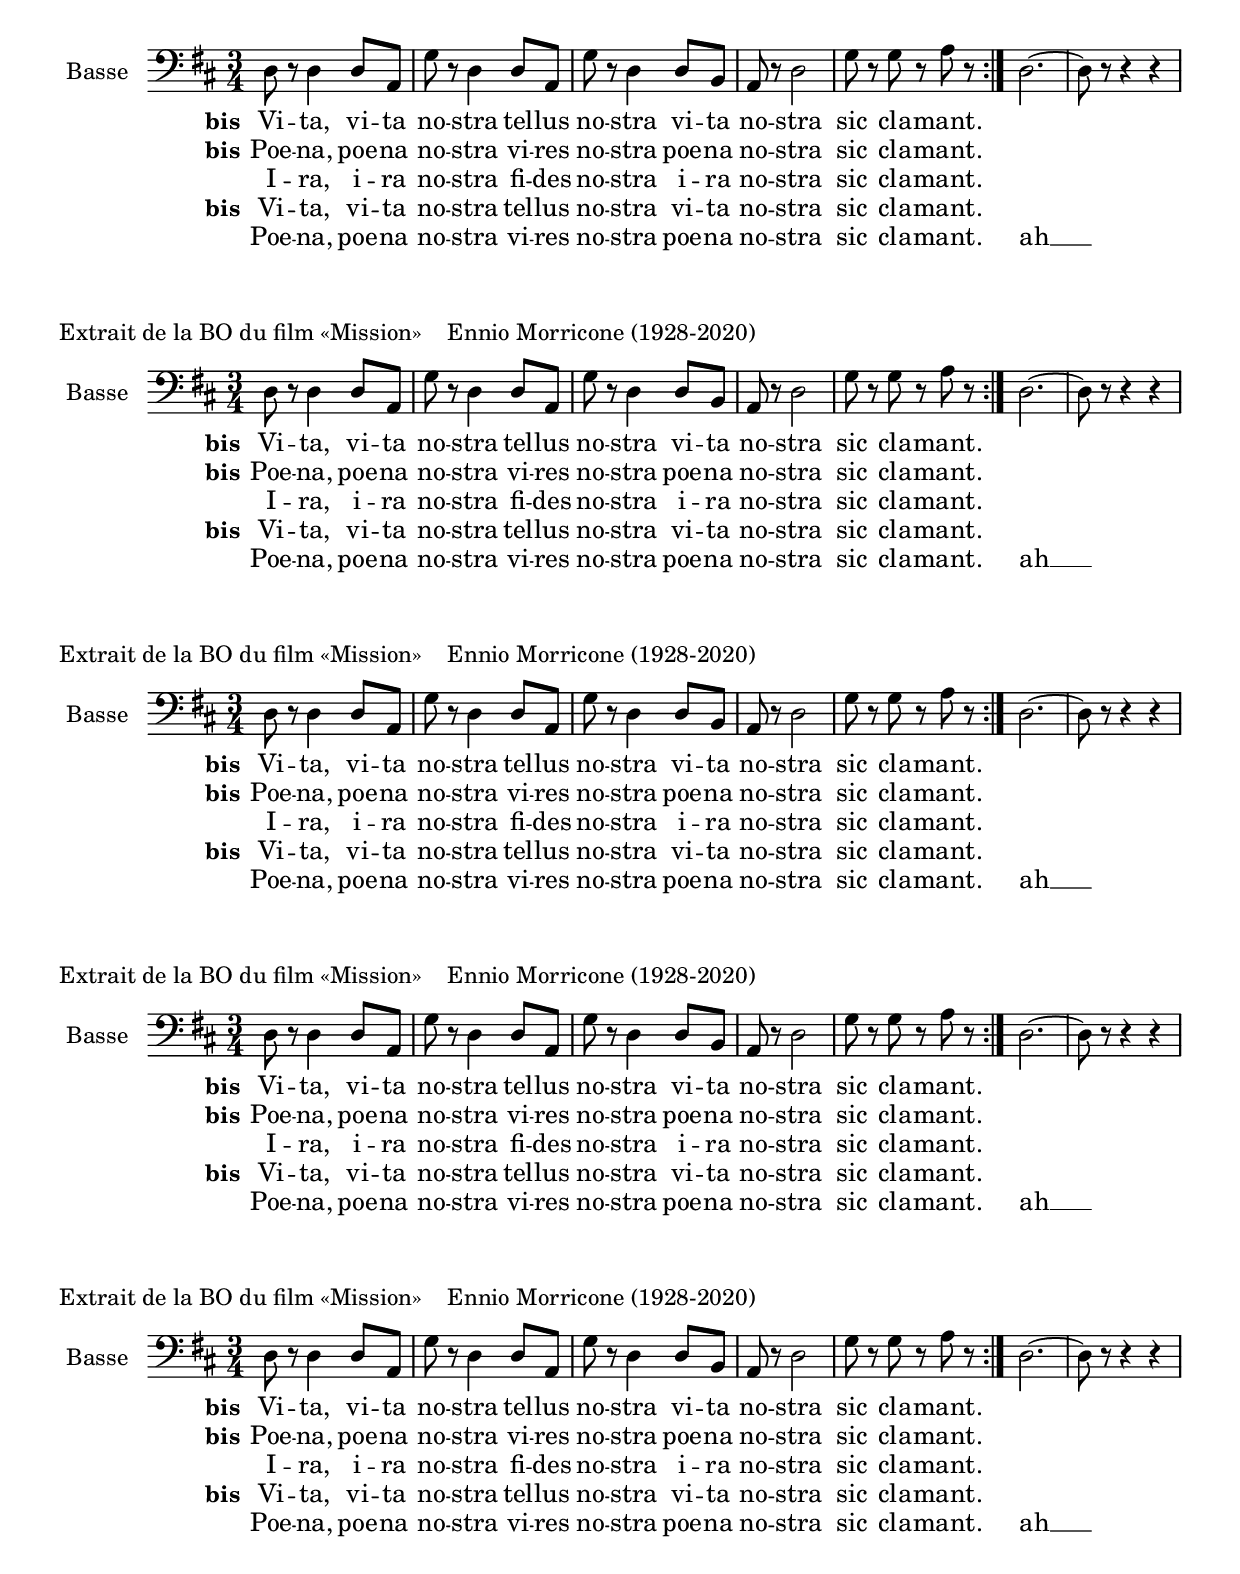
\version "2.18.2"
\include "italiano.ly"


Vita=\lyricmode{
  Vi -- ta, vi -- ta no -- stra tel -- lus no -- stra vi -- ta no -- stra sic cla -- mant.
}

Poena=\lyricmode{
  Poe -- na, poe -- na no -- stra vi -- res no -- stra poe -- na no -- stra sic cla -- mant.
}

Ira=\lyricmode{
  I -- ra, i -- ra no -- stra fi -- des no -- stra i -- ra no -- stra sic cla -- mant.
}
Fin=\lyricmode{
  ah __
}
\score {
\new ChoirStaff <<
	\new Staff <<
	\new Voice="Basse" {
		\set Staff.instrumentName="Basse "
		\set Staff.shortInstrumentName="B "
		\clef "bass"
		\time 3/4
		\key re \major
  		re8 r re4 re8 la, sol r re4 re8 la, sol r re4 re8 si, la, r re2 sol8 r sol r la r 
  		\bar ":|." re2. ~ re8 r r4 r
}
      \new Lyrics \lyricsto "Basse" {
        \set stanza = "bis" \Vita
    }
     \new Lyrics \lyricsto "Basse" {
        \set stanza = "bis" \Poena
    }
      \new Lyrics \lyricsto "Basse" {
        \Ira
    }
      \new Lyrics \lyricsto "Basse" {
        \set stanza = "bis" \Vita
    }
      \new Lyrics \lyricsto "Basse" {
        \Poena \Fin
    }    
	>>


>>
}

\markup " "
\markup " "
\markup " "
\markup " "
\markup " "
\markup " "
\markup " "

\markup "Extrait de la BO du film «Mission»    Ennio Morricone (1928-2020)"



\score {
\new ChoirStaff <<
	\new Staff <<
	\new Voice="Basse" {
		\set Staff.instrumentName="Basse "
		\set Staff.shortInstrumentName="B "
		\clef "bass"
		\time 3/4
		\key re \major
  		re8 r re4 re8 la, sol r re4 re8 la, sol r re4 re8 si, la, r re2 sol8 r sol r la r 
  		\bar ":|." re2. ~ re8 r r4 r
}
      \new Lyrics \lyricsto "Basse" {
        \set stanza = "bis" \Vita
    }
     \new Lyrics \lyricsto "Basse" {
        \set stanza = "bis" \Poena
    }
      \new Lyrics \lyricsto "Basse" {
        \Ira
    }
      \new Lyrics \lyricsto "Basse" {
        \set stanza = "bis" \Vita
    }
      \new Lyrics \lyricsto "Basse" {
        \Poena \Fin
    }    
	>>


>>
}

\markup " "
\markup " "
\markup " "
\markup " "
\markup " "
\markup " "
\markup " "

\markup "Extrait de la BO du film «Mission»    Ennio Morricone (1928-2020)"



\score {
\new ChoirStaff <<
	\new Staff <<
	\new Voice="Basse" {
		\set Staff.instrumentName="Basse "
		\set Staff.shortInstrumentName="B "
		\clef "bass"
		\time 3/4
		\key re \major
  		re8 r re4 re8 la, sol r re4 re8 la, sol r re4 re8 si, la, r re2 sol8 r sol r la r 
  		\bar ":|." re2. ~ re8 r r4 r
}
      \new Lyrics \lyricsto "Basse" {
        \set stanza = "bis" \Vita
    }
     \new Lyrics \lyricsto "Basse" {
        \set stanza = "bis" \Poena
    }
      \new Lyrics \lyricsto "Basse" {
        \Ira
    }
      \new Lyrics \lyricsto "Basse" {
        \set stanza = "bis" \Vita
    }
      \new Lyrics \lyricsto "Basse" {
        \Poena \Fin
    }    
	>>


>>
}

\markup " "
\markup " "
\markup " "
\markup " "
\markup " "
\markup " "
\markup " "

\markup "Extrait de la BO du film «Mission»    Ennio Morricone (1928-2020)"



\score {
\new ChoirStaff <<
	\new Staff <<
	\new Voice="Basse" {
		\set Staff.instrumentName="Basse "
		\set Staff.shortInstrumentName="B "
		\clef "bass"
		\time 3/4
		\key re \major
  		re8 r re4 re8 la, sol r re4 re8 la, sol r re4 re8 si, la, r re2 sol8 r sol r la r 
  		\bar ":|." re2. ~ re8 r r4 r
}
      \new Lyrics \lyricsto "Basse" {
        \set stanza = "bis" \Vita
    }
     \new Lyrics \lyricsto "Basse" {
        \set stanza = "bis" \Poena
    }
      \new Lyrics \lyricsto "Basse" {
        \Ira
    }
      \new Lyrics \lyricsto "Basse" {
        \set stanza = "bis" \Vita
    }
      \new Lyrics \lyricsto "Basse" {
        \Poena \Fin
    }    
	>>


>>
}

\markup " "
\markup " "
\markup " "
\markup " "
\markup " "
\markup " "
\markup " "

\markup "Extrait de la BO du film «Mission»    Ennio Morricone (1928-2020)"



\score {
\new ChoirStaff <<
	\new Staff <<
	\new Voice="Basse" {
		\set Staff.instrumentName="Basse "
		\set Staff.shortInstrumentName="B "
		\clef "bass"
		\time 3/4
		\key re \major
  		re8 r re4 re8 la, sol r re4 re8 la, sol r re4 re8 si, la, r re2 sol8 r sol r la r 
  		\bar ":|." re2. ~ re8 r r4 r
}
      \new Lyrics \lyricsto "Basse" {
        \set stanza = "bis" \Vita
    }
     \new Lyrics \lyricsto "Basse" {
        \set stanza = "bis" \Poena
    }
      \new Lyrics \lyricsto "Basse" {
        \Ira
    }
      \new Lyrics \lyricsto "Basse" {
        \set stanza = "bis" \Vita
    }
      \new Lyrics \lyricsto "Basse" {
        \Poena \Fin
    }    
	>>


>>
}